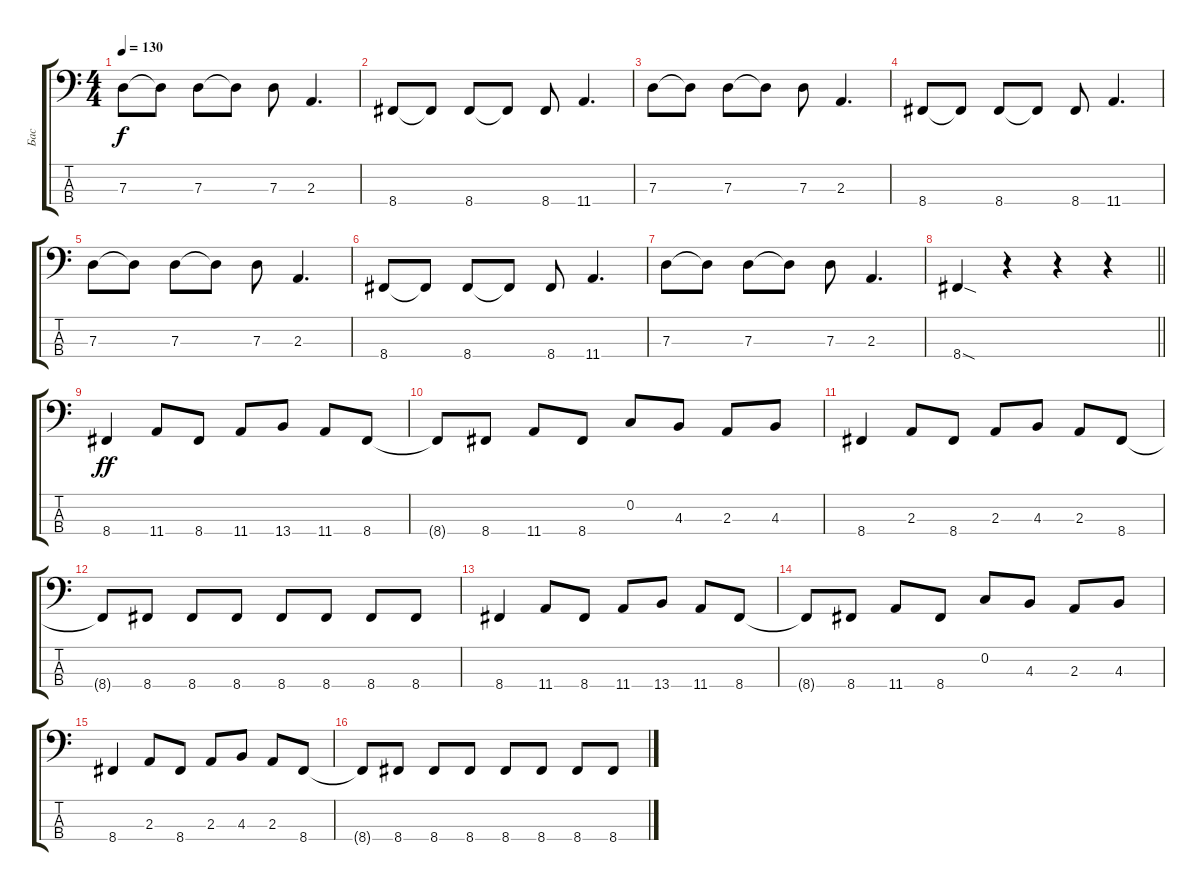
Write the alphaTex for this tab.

\track ("Бас" "Бас") {instrument electricbassfinger}
\staff {score tabs}
\tuning (F2 C2 G1 Bb0) {hide}
\ts (4 4)
\tempo 130
\clef f4
\ks c
7.3.8{dy f} 7.3{t}.8 7.3.8 7.3{t}.8 7.3.8 2.3.4{d} |
8.4.8 8.4{t}.8 8.4.8 8.4{t}.8 8.4.8 11.4.4{d} |
7.3.8 7.3{t}.8 7.3.8 7.3{t}.8 7.3.8 2.3.4{d} |
8.4.8 8.4{t}.8 8.4.8 8.4{t}.8 8.4.8 11.4.4{d} |
7.3.8 7.3{t}.8 7.3.8 7.3{t}.8 7.3.8 2.3.4{d} |
8.4.8 8.4{t}.8 8.4.8 8.4{t}.8 8.4.8 11.4.4{d} |
7.3.8 7.3{t}.8 7.3.8 7.3{t}.8 7.3.8 2.3.4{d} |
\barLineRight lightlight
8.4{sod}.4 r.4 r.4 r.4 |
8.4.4{dy ff} 11.4.8 8.4.8 11.4.8 13.4.8 11.4.8 8.4.8 |
8.4{t}.8 8.4.8 11.4.8 8.4.8 0.2.8 4.3.8 2.3.8 4.3.8 |
8.4.4 2.3.8 8.4.8 2.3.8 4.3.8 2.3.8 8.4.8 |
8.4{t}.8 8.4.8 8.4.8 8.4.8 8.4.8 8.4.8 8.4.8 8.4.8 |
8.4.4 11.4.8 8.4.8 11.4.8 13.4.8 11.4.8 8.4.8 |
8.4{t}.8 8.4.8 11.4.8 8.4.8 0.2.8 4.3.8 2.3.8 4.3.8 |
8.4.4 2.3.8 8.4.8 2.3.8 4.3.8 2.3.8 8.4.8 |
8.4{t}.8 8.4.8 8.4.8 8.4.8 8.4.8 8.4.8 8.4.8 8.4.8
